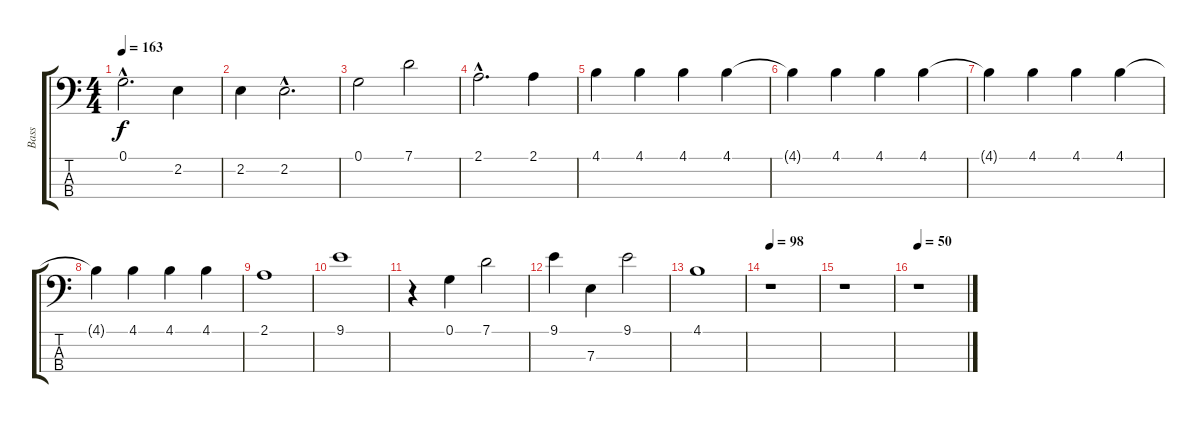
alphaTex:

\track ("Bass" "Bass") {instrument acousticbass}
\staff {score tabs}
\tuning (G2 D2 A1 E1) {hide}
\ts (4 4)
\tempo 163
\clef f4
\ks c
0.1{hac}.2{d dy f} 2.2.4 |
2.2.4 2.2{hac}.2{d} |
0.1.2 7.1.2 |
2.1{hac}.2{d} 2.1.4 |
4.1.4 4.1.4 4.1.4 4.1.4 |
4.1{t}.4 4.1.4 4.1.4 4.1.4 |
4.1{t}.4 4.1.4 4.1.4 4.1.4 |
4.1{t}.4 4.1.4 4.1.4 4.1.4 |
2.1.1 |
9.1.1 |
r.4 0.1.4 7.1.2 |
9.1.4 7.3.4 9.1.2 |
4.1.1 |
\tempo 98
r.1 |
r.1 |
\tempo 50
r.1
